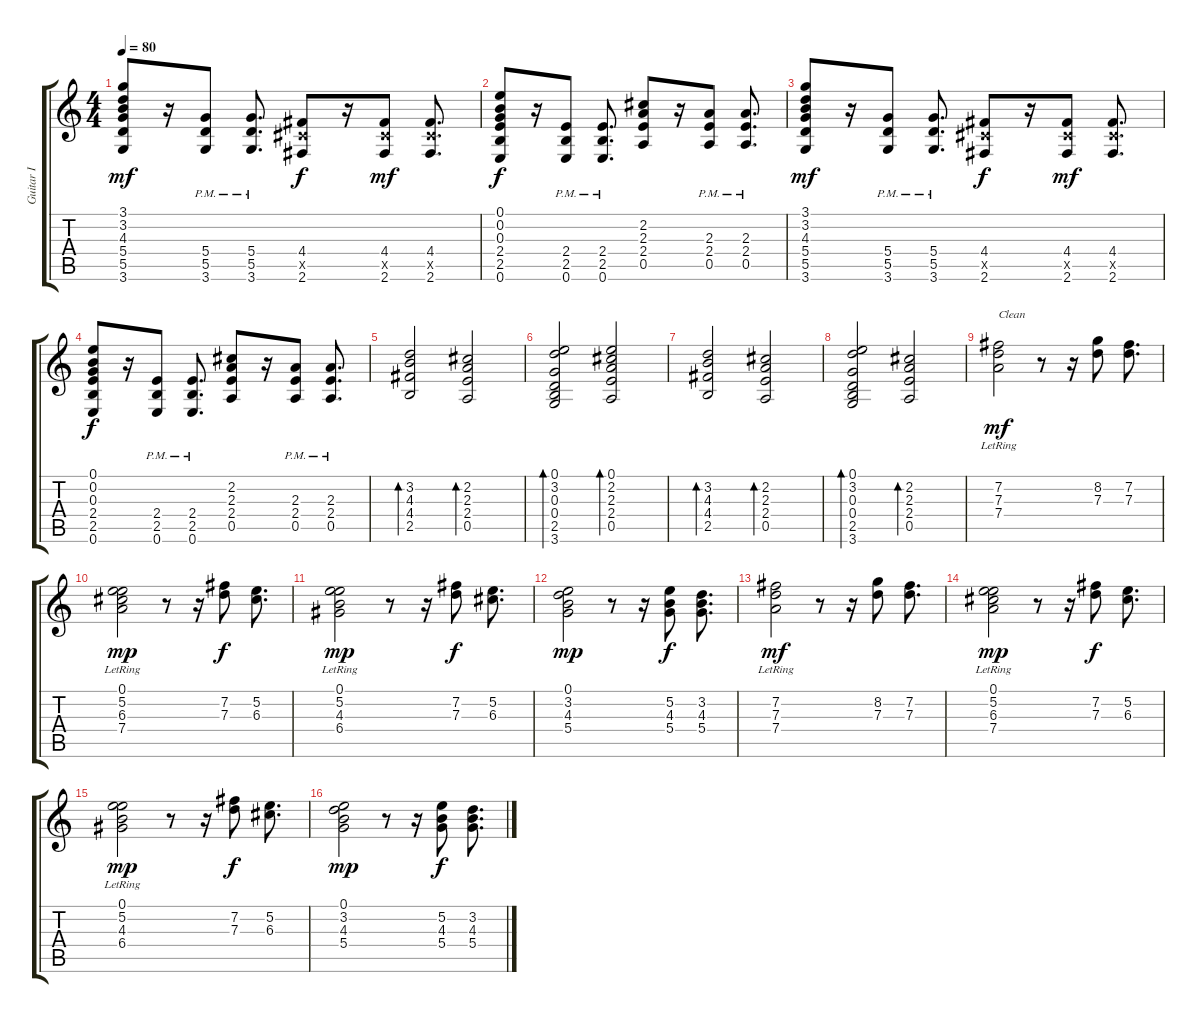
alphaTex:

\track ("Guitar I " "Guitar I ") {instrument electricguitarjazz}
\staff {score tabs}
\tuning (E4 B3 G3 D3 A2 E2) {hide}
\ts (4 4)
\tempo 80
\clef g2
\ks c
(3.1 3.2 4.3 5.4 5.5 3.6).8{dy mf} r.16 (5.4{pm} 5.5{pm} 3.6).8 (5.4{pm} 5.5{pm} 3.6).8{d} (4.4 4.5{x} 2.6).8{dy f} r.16 (4.4 4.5{x} 2.6).8{dy mf} (4.4 4.5{x} 2.6).8{d} |
(0.1 0.2 0.3 2.4 2.5 0.6).8{dy f} r.16 (2.4{pm} 2.5{pm} 0.6{pm}).8 (2.4{pm} 2.5{pm} 0.6{pm}).8{d} (2.2 2.3 2.4 0.5).8 r.16 (2.3{pm} 2.4{pm} 0.5{pm}).8 (2.3{pm} 2.4{pm} 0.5{pm}).8{d} |
(3.1 3.2 4.3 5.4 5.5 3.6).8{dy mf} r.16 (5.4{pm} 5.5{pm} 3.6).8 (5.4{pm} 5.5{pm} 3.6).8{d} (4.4 4.5{x} 2.6).8{dy f} r.16 (4.4 4.5{x} 2.6).8{dy mf} (4.4 4.5{x} 2.6).8{d} |
(0.1 0.2 0.3 2.4 2.5 0.6).8{dy f} r.16 (2.4{pm} 2.5{pm} 0.6{pm}).8 (2.4{pm} 2.5{pm} 0.6{pm}).8{d} (2.2 2.3 2.4 0.5).8 r.16 (2.3{pm} 2.4{pm} 0.5{pm}).8 (2.3{pm} 2.4{pm} 0.5{pm}).8{d} |
(3.2 4.3 4.4 2.5).2{bd 120 balance 8 instrument electricguitarjazz} (2.2 2.3 2.4 0.5).2{bd 120} |
(0.1 3.2 0.3 0.4 2.5 3.6).2{bd 120} (0.1 2.2 2.3 2.4 0.5).2{bd 120} |
(3.2 4.3 4.4 2.5).2{bd 120} (2.2 2.3 2.4 0.5).2{bd 120} |
(0.1 3.2 0.3 0.4 2.5 3.6).2{bd 120} (2.2 2.3 2.4 0.5).2{bd 120} |
(7.2 7.3 7.4{lr}).2{txt "Clean" dy mf balance 13} r.8 r.16 (8.2 7.3).8 (7.2 7.3).8{d} |
(0.1 5.2 6.3 7.4{lr}).2{dy mp} r.8 r.16 (7.2 7.3).8{dy f} (5.2 6.3).8{d} |
(0.1 5.2 4.3 6.4{lr}).2{dy mp} r.8 r.16 (7.2 7.3).8{dy f} (5.2 6.3).8{d} |
(0.1 3.2 4.3 5.4).2{dy mp} r.8 r.16 (5.2 4.3 5.4).8{dy f} (3.2 4.3 5.4).8{d} |
(7.2 7.3 7.4{lr}).2{dy mf} r.8 r.16 (8.2 7.3).8 (7.2 7.3).8{d} |
(0.1 5.2 6.3 7.4{lr}).2{dy mp} r.8 r.16 (7.2 7.3).8{dy f} (5.2 6.3).8{d} |
(0.1 5.2 4.3 6.4{lr}).2{dy mp} r.8 r.16 (7.2 7.3).8{dy f} (5.2 6.3).8{d} |
(0.1 3.2 4.3 5.4).2{dy mp} r.8 r.16 (5.2 4.3 5.4).8{dy f} (3.2 4.3 5.4).8{d}
